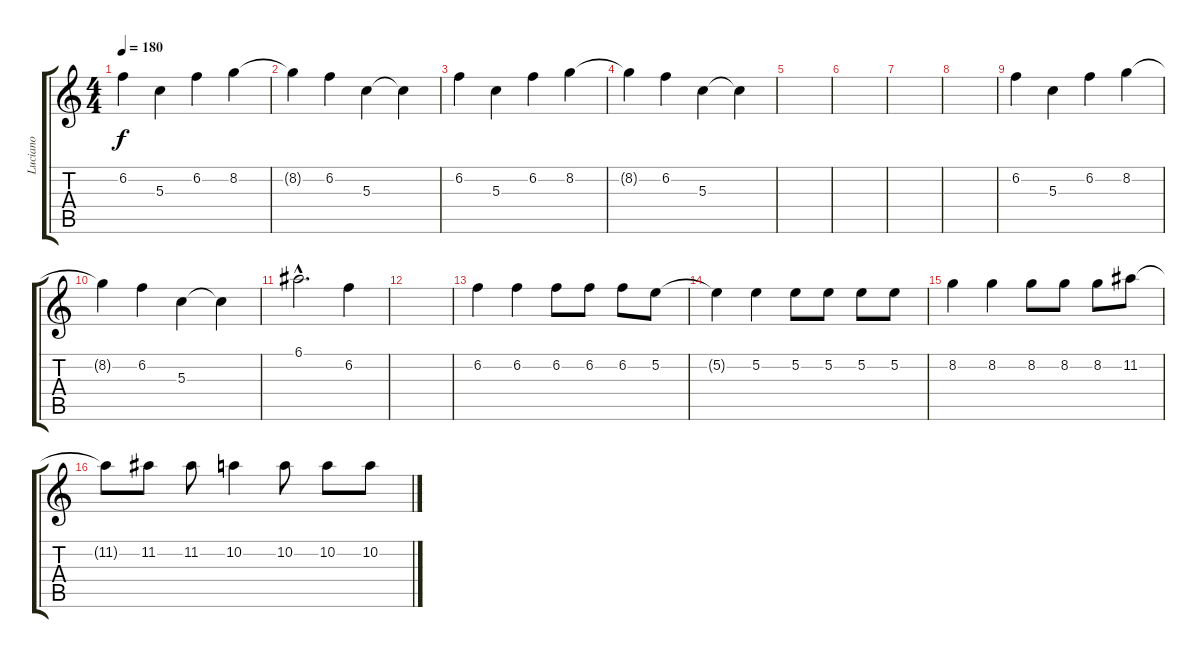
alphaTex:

\track ("Luciano " "Luciano ") {instrument distortionguitar}
\staff {score tabs}
\tuning (E4 B3 G3 D3 A2 E2) {hide}
\ts (4 4)
\tempo 180
\clef g2
\ks c
6.2.4{dy f volume 14 instrument electricguitarclean} 5.3.4 6.2.4 8.2.4 |
8.2{t}.4 6.2.4 5.3.4 5.3{t}.4 |
6.2.4{volume 14 instrument electricguitarclean} 5.3.4 6.2.4 8.2.4 |
8.2{t}.4 6.2.4 5.3.4 5.3{t}.4 |
|
|
|
|
6.2.4{volume 14 instrument electricguitarclean} 5.3.4 6.2.4 8.2.4 |
8.2{t}.4 6.2.4 5.3.4 5.3{t}.4 |
6.1{hac}.2{d} 6.2.4 |
|
6.2.4{volume 10 instrument distortionguitar} 6.2.4 6.2.8 6.2.8 6.2.8 5.2.8 |
5.2{t}.4 5.2.4 5.2.8 5.2.8 5.2.8 5.2.8 |
8.2.4 8.2.4 8.2.8 8.2.8 8.2.8 11.2.8 |
11.2{t}.8 11.2.8 11.2.8 10.2.4 10.2.8 10.2.8 10.2.8
